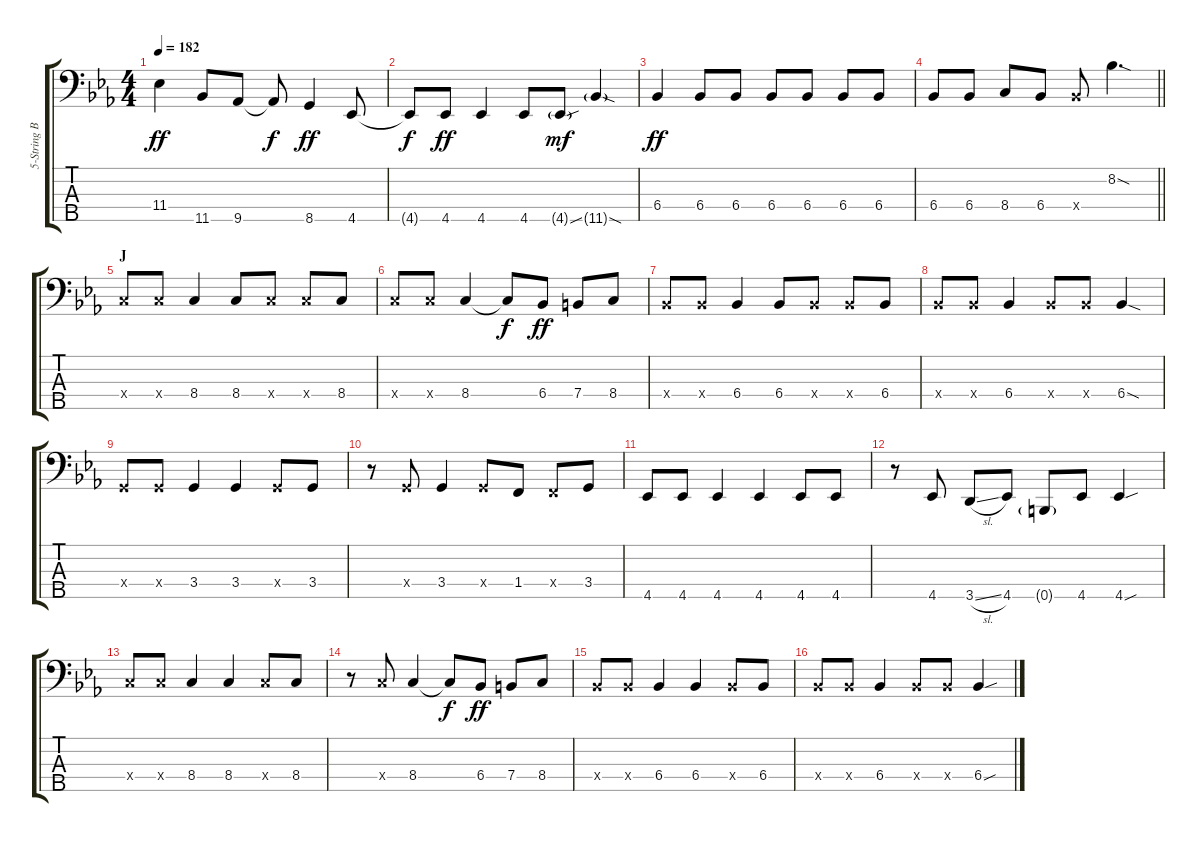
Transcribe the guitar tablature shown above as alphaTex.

\track ("5-String Bass" "5-String B") {instrument electricbasspick}
\staff {score tabs}
\tuning (G2 D2 A1 E1 B0) {hide}
\ts (4 4)
\tempo 182
\clef f4
\ks eb
11.4.4{dy ff} 11.5.8 9.5.8 9.5{t}.8{dy f} 8.5.4{dy ff} 4.5.8 |
4.5{t}.8{dy f} 4.5.8{dy ff} 4.5.4 4.5.8 4.5{sou g}.8{dy mf} 11.5{sod g}.4 |
6.4.4{dy ff} 6.4.8 6.4.8 6.4.8 6.4.8 6.4.8 6.4.8 |
\barLineRight lightlight
6.4.8 6.4.8 8.4.8 6.4.8 6.4{x}.8 8.2{sod}.4{d} |
\section ("" "J")
8.4{x}.8 8.4{x}.8 8.4.4 8.4.8 8.4{x}.8 8.4{x}.8 8.4.8 |
8.4{x}.8 8.4{x}.8 8.4.4 8.4{t}.8{dy f} 6.4.8{dy ff} 7.4.8 8.4.8 |
6.4{x}.8 6.4{x}.8 6.4.4 6.4.8 6.4{x}.8 6.4{x}.8 6.4.8 |
6.4{x}.8 6.4{x}.8 6.4.4 6.4{x}.8 6.4{x}.8 6.4{sod}.4 |
3.4{x}.8 3.4{x}.8 3.4.4 3.4.4 3.4{x}.8 3.4.8 |
r.8 3.4{x}.8 3.4.4 3.4{x}.8 1.4.8 1.4{x}.8 3.4.8 |
4.5.8 4.5.8 4.5.4 4.5.4 4.5.8 4.5.8 |
r.8 4.5.8 3.5{sl}.8 4.5.8 0.5{g}.8 4.5.8 4.5{sou}.4 |
8.4{x}.8 8.4{x}.8 8.4.4 8.4.4 8.4{x}.8 8.4.8 |
r.8 8.4{x}.8 8.4.4 8.4{t}.8{dy f} 6.4.8{dy ff} 7.4.8 8.4.8 |
6.4{x}.8 6.4{x}.8 6.4.4 6.4.4 6.4{x}.8 6.4.8 |
6.4{x}.8 6.4{x}.8 6.4.4 6.4{x}.8 6.4{x}.8 6.4{sou}.4
